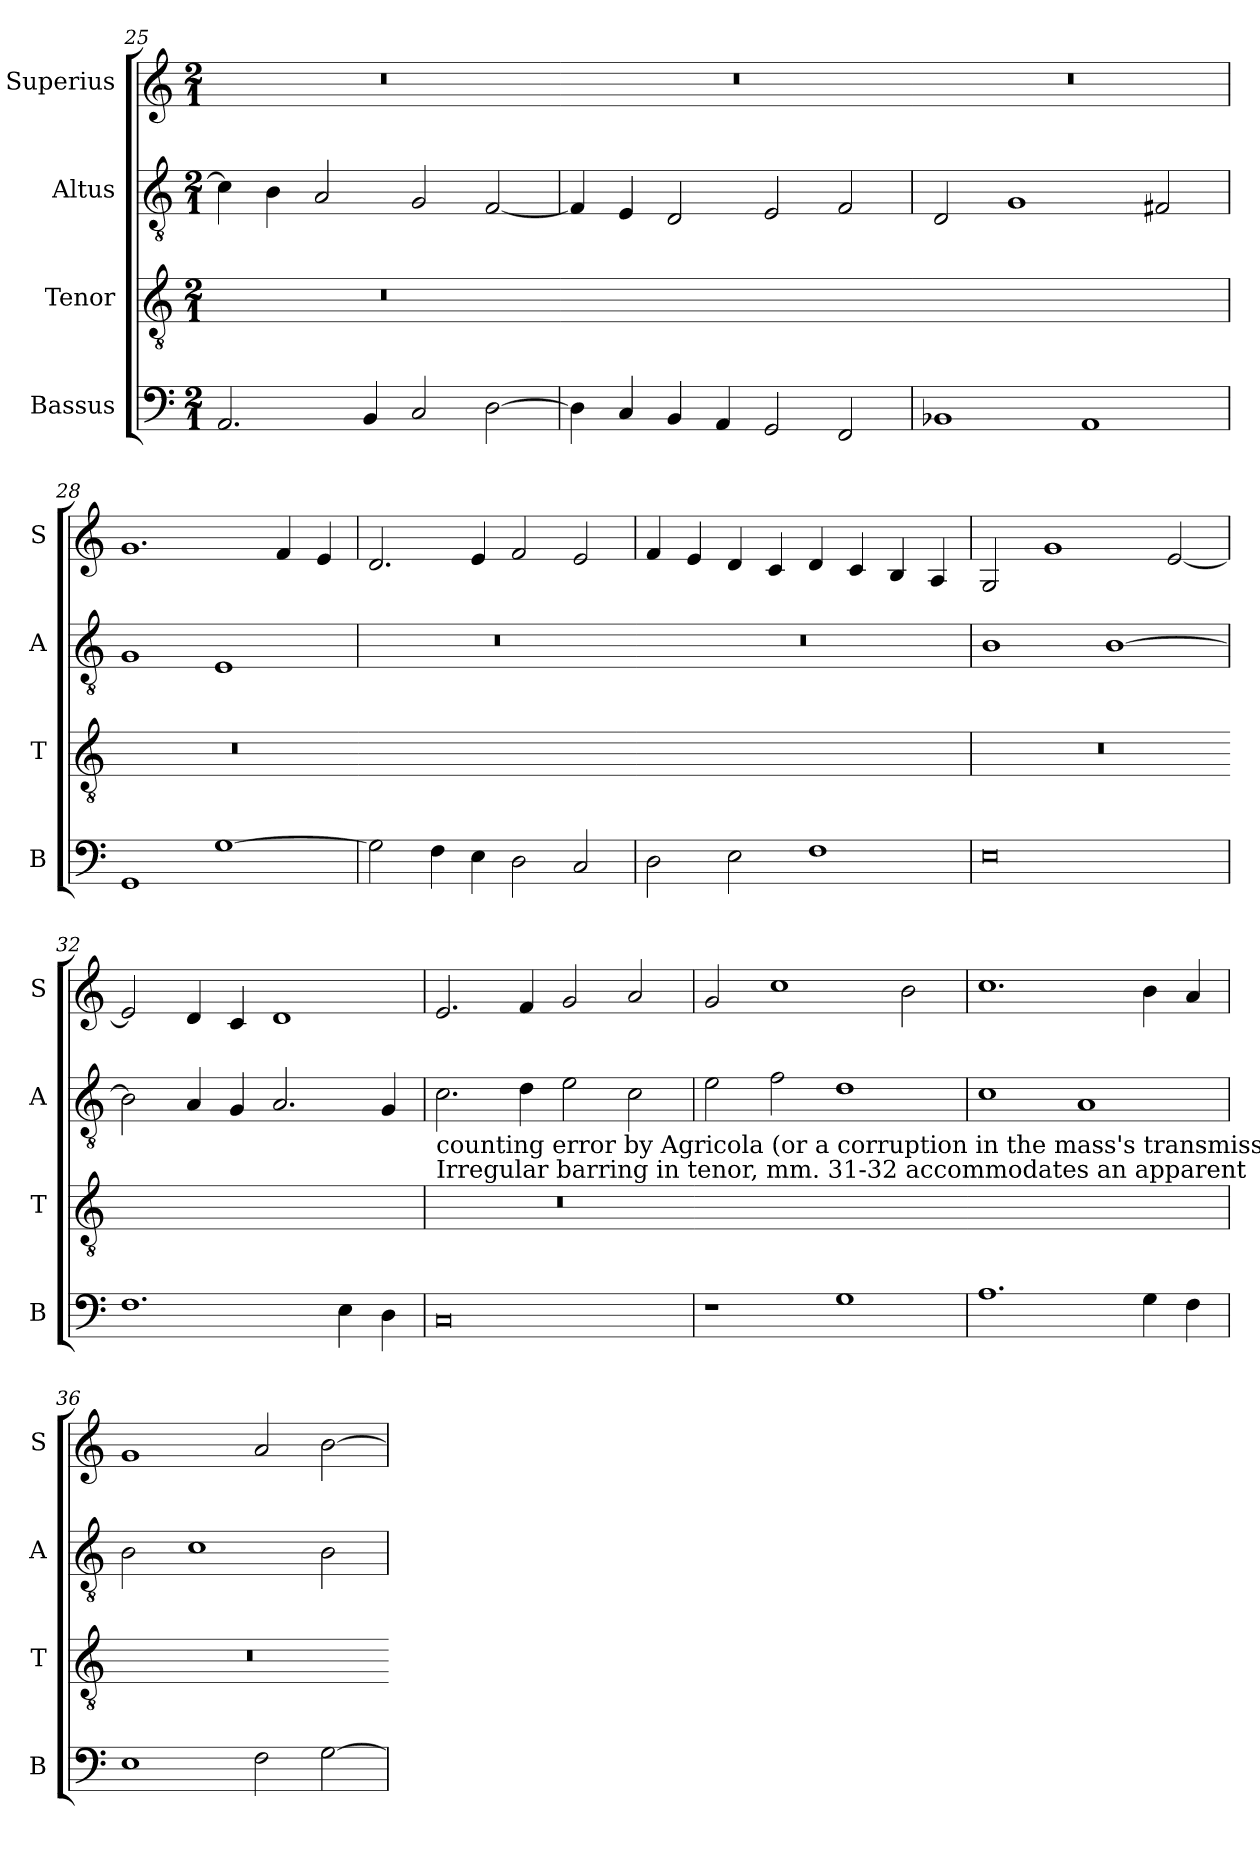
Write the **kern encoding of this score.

**kern	**kern	**kern	**kern
*part4	*part3	*part2	*part1
*staff4	*staff3	*staff2	*staff1
*I"Bassus	*I"Tenor	*I"Altus	*I"Superius
*I'B	*I'T	*I'A	*I'S
*clefF4	*clefGv2	*clefGv2	*clefG2
*k[]	*k[]	*k[]	*k[]
*M2/1	*M2/1	*M2/1	*M2/1
=25	=25	=25	=25
!	!LO:N:vis=1	!	!
2.AA	0r	4c]	0r
.	.	4B	.
.	.	2A	.
4BB	.	.	.
2C	.	2G	.
[2D	.	[2F	.
=26	=26-	=26	=26
!	!LO:N:vis=1	!	!
4D]	0ryy	4F]	0r
4C	.	4E	.
4BB	.	2D	.
4AA	.	.	.
2GG	.	2E	.
2FF	.	2F	.
=27	=27-	=27	=27
!	!LO:N:vis=1	!	!
1BB-X	0ryy	2D	0r
.	.	1G	.
1AA	.	.	.
.	.	2F#X	.
=28	=28	=28	=28
!	!LO:N:vis=1	!	!
1GG	0r	1G	1.g
[1G	.	1E	.
.	.	.	4f
.	.	.	4e
=29	=29-	=29	=29
!	!LO:N:vis=1	!	!
2G]	0ryy	0r	2.d
4F	.	.	.
4E	.	.	4e
2D	.	.	2f
2C	.	.	2e
=30	=30-	=30	=30
!	!LO:N:vis=1	!	!
2D	0ryy	0r	4f
.	.	.	4e
2E	.	.	4d
.	.	.	4c
1F	.	.	4d
.	.	.	4c
.	.	.	4B
.	.	.	4A
=31	=31	=31	=31
!	!LO:N:vis=1	!	!
0E	0r	1B	2G
.	.	.	1g
.	.	[1B	.
.	.	.	[2e
=32	=32-	=32	=32
!	!LO:N:vis=1	!	!
1.F	0ryy	2B]	2e]
.	.	4A	4d
.	.	4G	4c
.	.	2.A	1d
4E	.	.	.
4D	.	4G	.
=33	=33	=33	=33
!	!LO:TX:a:t=Irregular barring in tenor, mm. 31-32 accommodates an apparent	!	!
!	!LO:TX:a:t=counting error by Agricola (or a corruption in the mass's transmission)	!	!
!	!LO:N:vis=1	!	!
0C	0r	2.c	2.e
.	.	4d	4f
.	.	2e	2g
.	.	2c	2a
=34	=34-	=34	=34
!	!LO:N:vis=1	!	!
1r	0ryy	2e	2g
.	.	2f	1cc
1G	.	1d	.
.	.	.	2b
=35	=35-	=35	=35
!	!LO:N:vis=1	!	!
1.A	0ryy	1c	1.cc
.	.	1A	.
4G	.	.	4b
4F	.	.	4a
=36	=36	=36	=36
!	!LO:N:vis=1	!	!
1E	0r	2B	1g
.	.	1c	.
2F	.	.	2a
[2G	.	2B	[2b
=	=-	=	=
*-	*-	*-	*-
